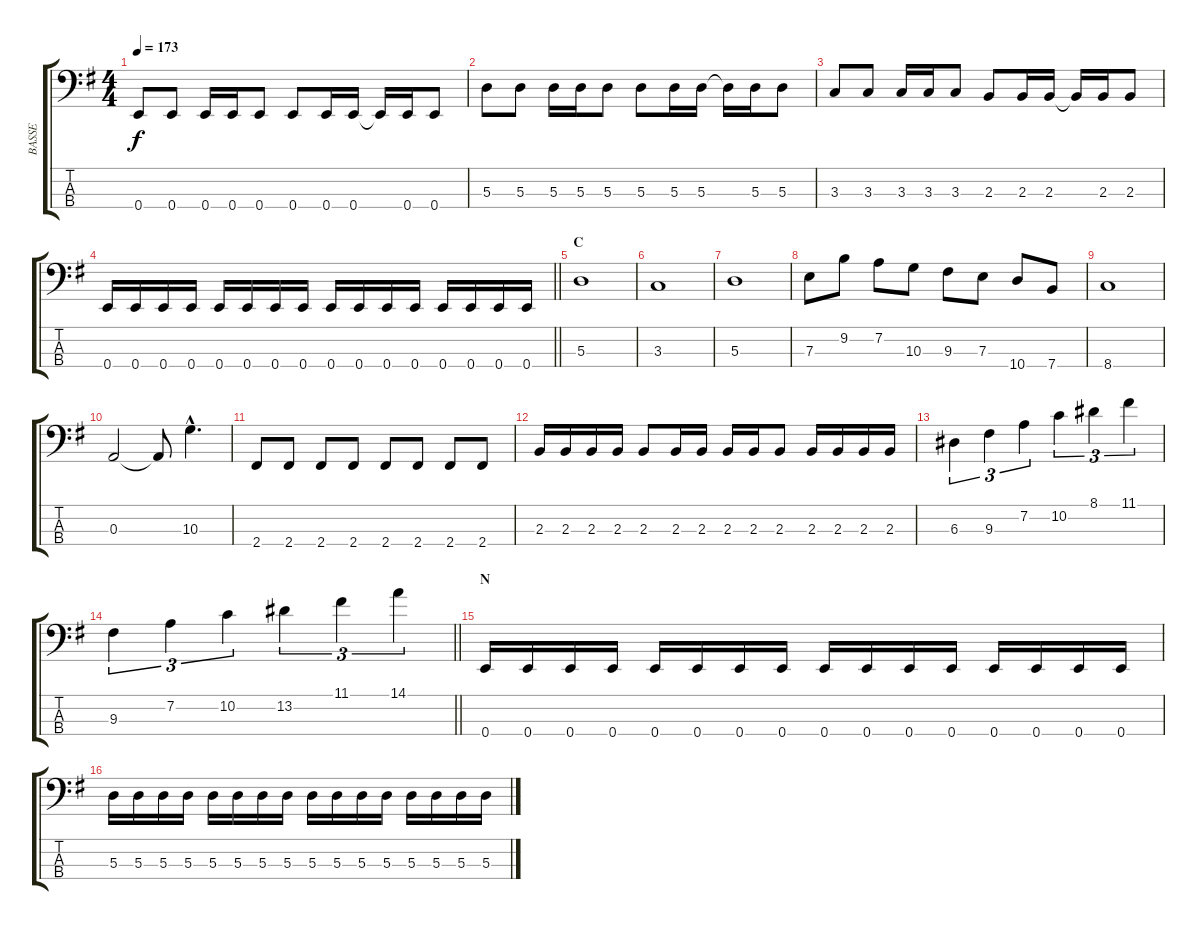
\track ("BASSE" "BASSE") {instrument electricbasspick}
\staff {score tabs}
\tuning (G2 D2 A1 E1) {hide}
\ts (4 4)
\tempo 173
\clef f4
\ks g
0.4.8{dy f} 0.4.8 0.4.16 0.4.16 0.4.8 0.4.8 0.4.16 0.4.16 0.4{t}.16 0.4.16 0.4.8 |
5.3.8 5.3.8 5.3.16 5.3.16 5.3.8 5.3.8 5.3.16 5.3.16 5.3{t}.16 5.3.16 5.3.8 |
3.3.8 3.3.8 3.3.16 3.3.16 3.3.8 2.3.8 2.3.16 2.3.16 2.3{t}.16 2.3.16 2.3.8 |
\barLineRight lightlight
0.4.16 0.4.16 0.4.16 0.4.16 0.4.16 0.4.16 0.4.16 0.4.16 0.4.16 0.4.16 0.4.16 0.4.16 0.4.16 0.4.16 0.4.16 0.4.16 |
\section ("" "C")
5.3.1 |
3.3.1 |
5.3.1 |
7.3.8 9.2.8 7.2.8 10.3.8 9.3.8 7.3.8 10.4.8 7.4.8 |
8.4.1 |
0.3.2 0.3{t}.8 10.3{hac}.4{d} |
2.4.8 2.4.8 2.4.8 2.4.8 2.4.8 2.4.8 2.4.8 2.4.8 |
2.3.16 2.3.16 2.3.16 2.3.16 2.3.8 2.3.16 2.3.16 2.3.16 2.3.16 2.3.8 2.3.16 2.3.16 2.3.16 2.3.16 |
6.3.4{tu (3 2)} 9.3.4{tu (3 2)} 7.2.4{tu (3 2)} 10.2.4{tu (3 2)} 8.1.4{tu (3 2)} 11.1.4{tu (3 2)} |
\barLineRight lightlight
9.3.4{tu (3 2)} 7.2.4{tu (3 2)} 10.2.4{tu (3 2)} 13.2.4{tu (3 2)} 11.1.4{tu (3 2)} 14.1.4{tu (3 2)} |
\section ("" "N")
0.4.16 0.4.16 0.4.16 0.4.16 0.4.16 0.4.16 0.4.16 0.4.16 0.4.16 0.4.16 0.4.16 0.4.16 0.4.16 0.4.16 0.4.16 0.4.16 |
5.3.16 5.3.16 5.3.16 5.3.16 5.3.16 5.3.16 5.3.16 5.3.16 5.3.16 5.3.16 5.3.16 5.3.16 5.3.16 5.3.16 5.3.16 5.3.16
